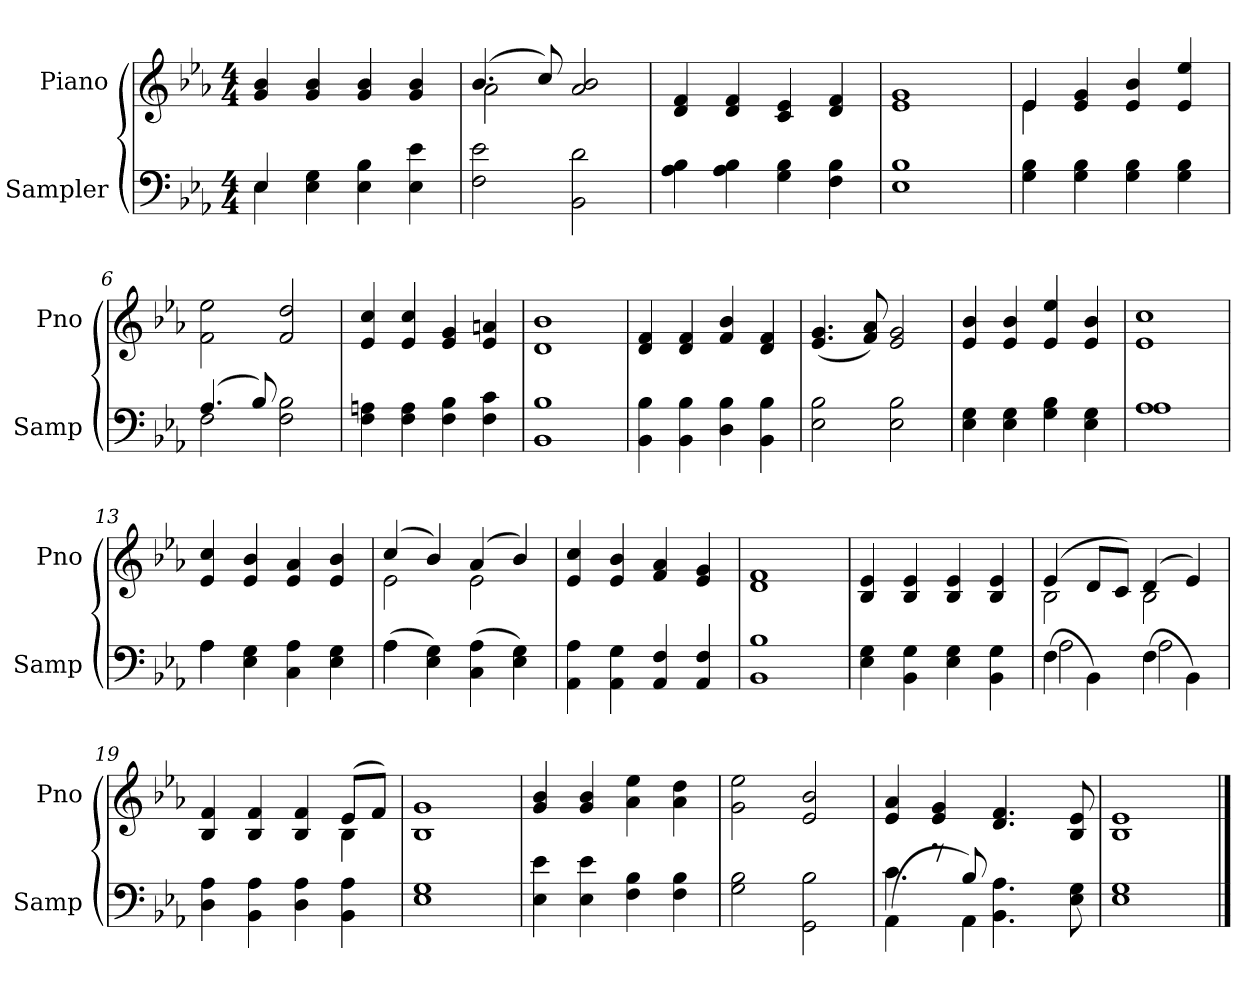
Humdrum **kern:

**kern	**kern
*part2	*part1
*staff2	*staff1
*I"Sampler	*I"Piano
*I'Samp	*I'Pno
*clefF4	*clefG2
*k[b-e-a-]	*k[b-e-a-]
*E-:	*E-:
*M4/4	*M4/4
=1	=1
*^	*
4E-/	4E-	4g 4b-
4E- 4G	2.ryy	4g 4b-
4E- 4B-	.	4g 4b-
4E- 4e-	.	4g 4b-
*v	*v	*
=2	=2
*	*^
2F 2e-	(4.b-/	2a-
.	8cc/)	.
2BB- 2d	2a- 2b-	2ryy
*	*v	*v
=3	=3
4A- 4B-	4d 4f
4A- 4B-	4d 4f
4G 4B-	4c 4e-
4F 4B-	4d 4f
=4	=4
1E- 1B-	1e- 1g
=5	=5
*	*^
4G 4B-	4e-/	4e-
4G 4B-	4e- 4g	2.ryy
4G 4B-	4e- 4b-	.
4G 4B-	4e- 4ee-	.
*	*v	*v
=6	=6
*^	*
(4.A-/	2F	2f 2ee-
8B-/)	.	.
2F 2B-	2ryy	2f 2dd
*v	*v	*
=7	=7
4F 4An	4e- 4cc
4F 4A	4e- 4cc
4F 4B-	4e- 4g
4F 4c	4e- 4an
=8	=8
1BB- 1B-	1d 1b-
=9	=9
4BB- 4B-	4d 4f
4BB- 4B-	4d 4f
4D 4B-	4f 4b-
4BB- 4B-	4d 4f
=10	=10
2E- 2B-	(4.e- 4.g
.	8f 8a-)
2E- 2B-	2e- 2g
=11	=11
4E- 4G	4e- 4b-
4E- 4G	4e- 4b-
4G 4B-	4e- 4ee-
4E- 4G	4e- 4b-
=12	=12
*^	*
1A-\	1A-	1e- 1cc
=13	=13	=13
4A-\	4A-	4e- 4cc
4E- 4G	2.ryy	4e- 4b-
4C 4A-	.	4e- 4a-
4E- 4G	.	4e- 4b-
=14	=14	=14
*	*	*^
(4A-\	4A-	(4cc/	2e-
4E- 4G)	2.ryy	4b-/)	.
(4C 4A-	.	(4a-/	2e-
4E- 4G)	.	4b-/)	.
*v	*v	*	*
*	*v	*v
=15	=15
4AA- 4A-	4e- 4cc
4AA- 4G	4e- 4b-
4AA- 4F	4f 4a-
4AA- 4F	4e- 4g
=16	=16
1BB- 1B-	1d 1f
=17	=17
4E- 4G	4B- 4e-
4BB- 4G	4B- 4e-
4E- 4G	4B- 4e-
4BB- 4G	4B- 4e-
=18	=18
*^	*^
(4F\	2A-	(4e-/	2B-
4BB-\)	.	8d/L	.
.	.	8c/J)	.
(4F\	2A-	(4d/	2B-
4BB-\)	.	4e-/)	.
*v	*v	*	*
=19	=19	=19
4D 4A-	4B- 4f	2.ryy
4BB- 4A-	4B- 4f	.
4D 4A-	4B- 4f	.
4BB- 4A-	(8e-/L	4B-
.	8f/J)	.
*	*v	*v
=20	=20
1E- 1G	1B- 1g
=21	=21
4E- 4e-	4g/ 4b-/
4E- 4e-	4g/ 4b-/
4F 4B-	4a-\ 4ee-\
4F 4B-	4a-\ 4dd\
=22	=22
2G 2B-	2g\ 2ee-\
2GG 2B-	2e-/ 2b-/
=23	=23
*^	*
(4AA-\	4.c	4e-/ 4a-/
8r	.	4e-/ 4g/
8B-/)	4AA-	.
4.BB-\ 4.A-\	.	4.d/ 4.f/
.	4.ryy	.
8E- 8G	.	8B-/ 8e-/
*v	*v	*
=24	=24
1E- 1G	1B-/ 1e-/
==	==
*-	*-
